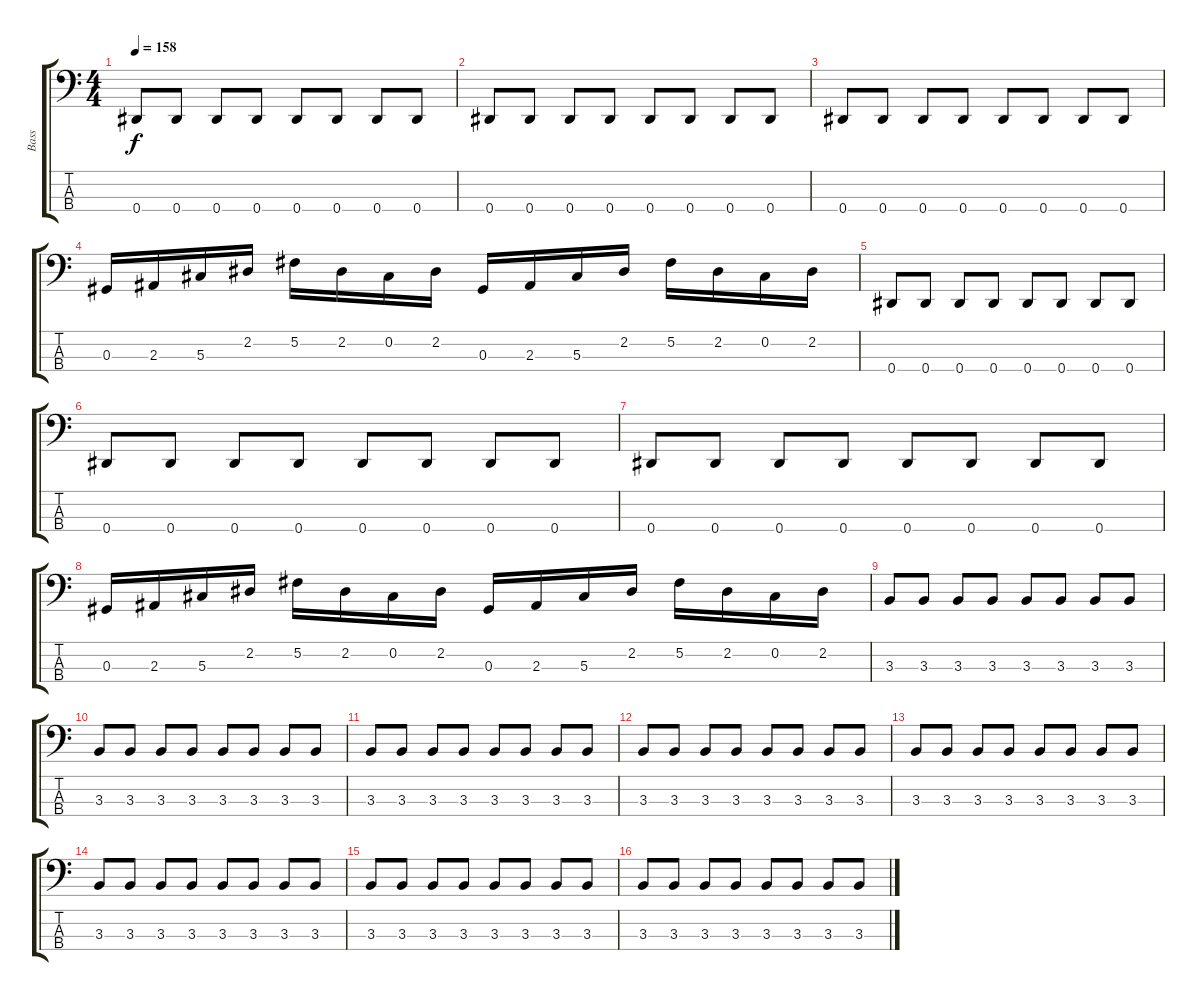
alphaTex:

\track ("Bass" "Bass") {instrument electricbassfinger}
\staff {score tabs}
\tuning (Gb2 Db2 Ab1 Eb1) {hide}
\ts (4 4)
\tempo 158
\clef f4
\ks c
0.4.8{dy f} 0.4.8 0.4.8 0.4.8 0.4.8 0.4.8 0.4.8 0.4.8 |
0.4.8 0.4.8 0.4.8 0.4.8 0.4.8 0.4.8 0.4.8 0.4.8 |
0.4.8 0.4.8 0.4.8 0.4.8 0.4.8 0.4.8 0.4.8 0.4.8 |
0.3.16 2.3.16 5.3.16 2.2.16 5.2.16 2.2.16 0.2.16 2.2.16 0.3.16 2.3.16 5.3.16 2.2.16 5.2.16 2.2.16 0.2.16 2.2.16 |
0.4.8 0.4.8 0.4.8 0.4.8 0.4.8 0.4.8 0.4.8 0.4.8 |
0.4.8 0.4.8 0.4.8 0.4.8 0.4.8 0.4.8 0.4.8 0.4.8 |
0.4.8 0.4.8 0.4.8 0.4.8 0.4.8 0.4.8 0.4.8 0.4.8 |
0.3.16 2.3.16 5.3.16 2.2.16 5.2.16 2.2.16 0.2.16 2.2.16 0.3.16 2.3.16 5.3.16 2.2.16 5.2.16 2.2.16 0.2.16 2.2.16 |
3.3.8 3.3.8 3.3.8 3.3.8 3.3.8 3.3.8 3.3.8 3.3.8 |
3.3.8 3.3.8 3.3.8 3.3.8 3.3.8 3.3.8 3.3.8 3.3.8 |
3.3.8 3.3.8 3.3.8 3.3.8 3.3.8 3.3.8 3.3.8 3.3.8 |
3.3.8 3.3.8 3.3.8 3.3.8 3.3.8 3.3.8 3.3.8 3.3.8 |
3.3.8 3.3.8 3.3.8 3.3.8 3.3.8 3.3.8 3.3.8 3.3.8 |
3.3.8 3.3.8 3.3.8 3.3.8 3.3.8 3.3.8 3.3.8 3.3.8 |
3.3.8 3.3.8 3.3.8 3.3.8 3.3.8 3.3.8 3.3.8 3.3.8 |
3.3.8 3.3.8 3.3.8 3.3.8 3.3.8 3.3.8 3.3.8 3.3.8
